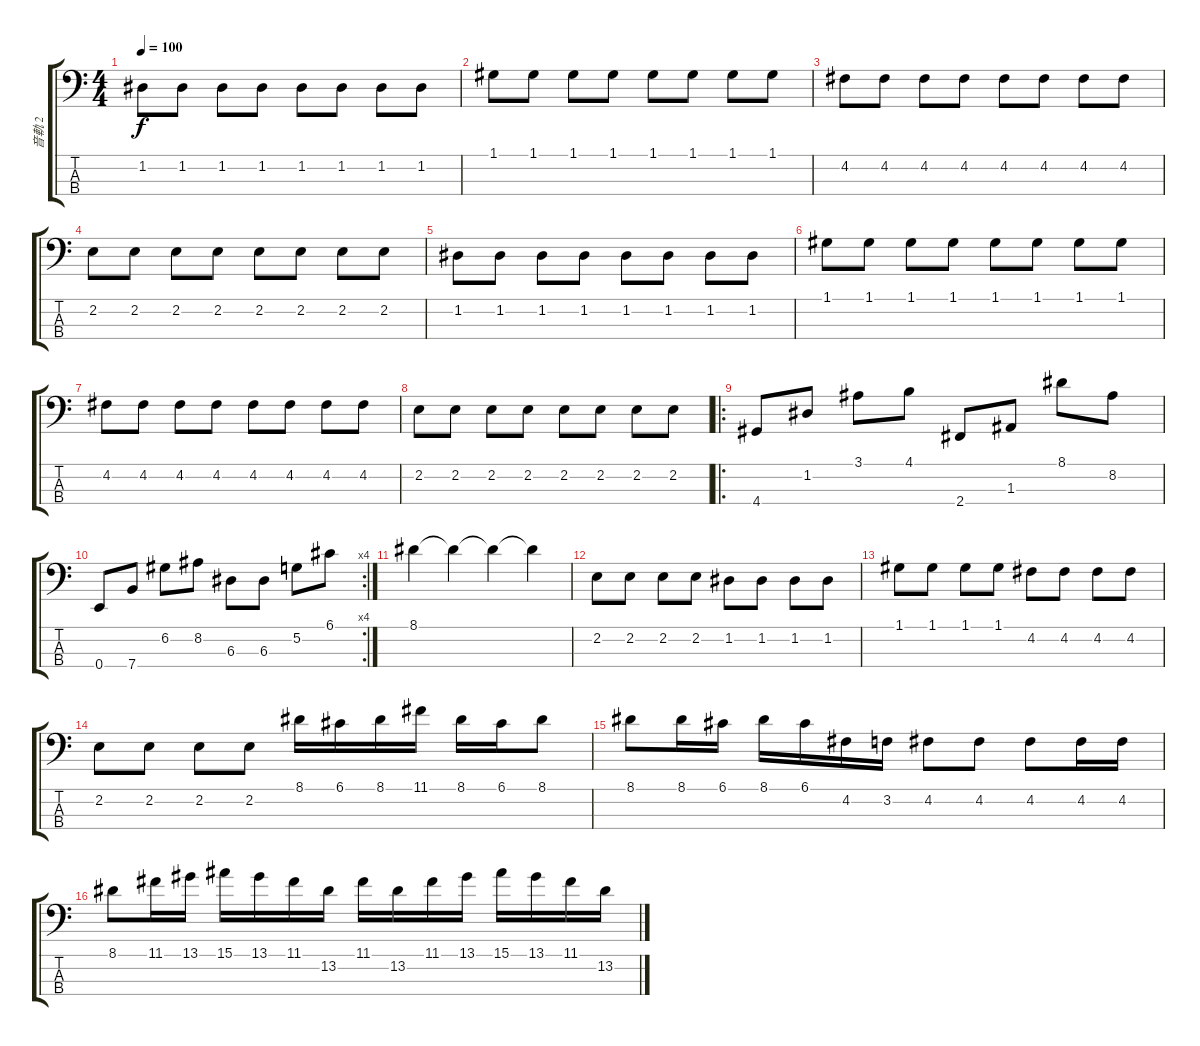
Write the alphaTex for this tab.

\track ("音軌 2" "音軌 2") {instrument electricbassfinger}
\staff {score tabs}
\tuning (G2 D2 A1 E1) {hide}
\ts (4 4)
\tempo 100
\clef f4
\ks c
1.2.8{dy f instrument electricbassfinger} 1.2.8 1.2.8 1.2.8 1.2.8 1.2.8 1.2.8 1.2.8 |
1.1.8 1.1.8 1.1.8 1.1.8 1.1.8 1.1.8 1.1.8 1.1.8 |
4.2.8 4.2.8 4.2.8 4.2.8 4.2.8 4.2.8 4.2.8 4.2.8 |
2.2.8 2.2.8 2.2.8 2.2.8 2.2.8 2.2.8 2.2.8 2.2.8 |
1.2.8 1.2.8 1.2.8 1.2.8 1.2.8 1.2.8 1.2.8 1.2.8 |
1.1.8 1.1.8 1.1.8 1.1.8 1.1.8 1.1.8 1.1.8 1.1.8 |
4.2.8 4.2.8 4.2.8 4.2.8 4.2.8 4.2.8 4.2.8 4.2.8 |
2.2.8 2.2.8 2.2.8 2.2.8 2.2.8 2.2.8 2.2.8 2.2.8 |
\ro
4.4.8 1.2.8 3.1.8 4.1.8 2.4.8 1.3.8 8.1.8 8.2.8 |
\rc 4
0.4.8 7.4.8 6.2.8 8.2.8 6.3.8 6.3.8 5.2.8 6.1.8 |
8.1.4 8.1{t}.4 8.1{t}.4 8.1{t}.4 |
2.2.8 2.2.8 2.2.8 2.2.8 1.2.8 1.2.8 1.2.8 1.2.8 |
1.1.8 1.1.8 1.1.8 1.1.8 4.2.8 4.2.8 4.2.8 4.2.8 |
2.2.8 2.2.8 2.2.8 2.2.8 8.1.16 6.1.16 8.1.16 11.1.16 8.1.16 6.1.16 8.1.8 |
8.1.8 8.1.16 6.1.16 8.1.16 6.1.16 4.2.16 3.2.16 4.2.8 4.2.8 4.2.8 4.2.16 4.2.16 |
8.1.8 11.1.16 13.1.16 15.1.16 13.1.16 11.1.16 13.2.16 11.1.16 13.2.16 11.1.16 13.1.16 15.1.16 13.1.16 11.1.16 13.2.16
